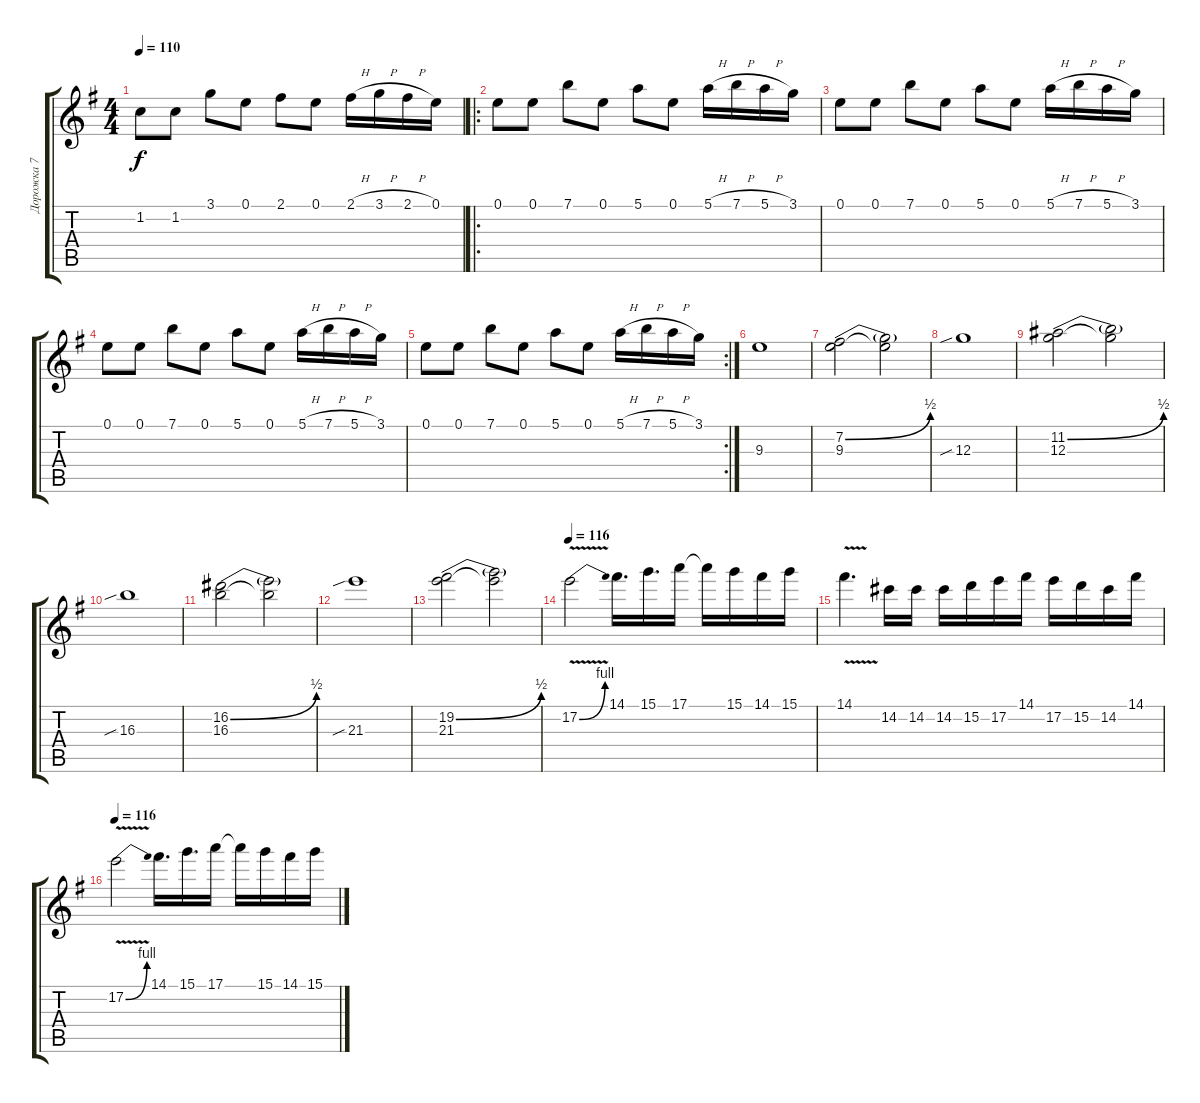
\track ("Дорожка 7" "Дорожка 7") {instrument acousticguitarsteel}
\staff {score tabs}
\tuning (E4 B3 G3 D3 A2 E2) {hide}
\ts (4 4)
\tempo 110
\clef g2
\ks eminor
1.2.8{dy f} 1.2.8 3.1.8 0.1.8 2.1.8 0.1.8 2.1{h}.16 3.1{h}.16 2.1{h}.16 0.1.16 |
\ro
0.1.8 0.1.8 7.1.8 0.1.8 5.1.8 0.1.8 5.1{h}.16 7.1{h}.16 5.1{h}.16 3.1.16 |
0.1.8 0.1.8 7.1.8 0.1.8 5.1.8 0.1.8 5.1{h}.16 7.1{h}.16 5.1{h}.16 3.1.16 |
0.1.8 0.1.8 7.1.8 0.1.8 5.1.8 0.1.8 5.1{h}.16 7.1{h}.16 5.1{h}.16 3.1.16 |
\rc 2
0.1.8 0.1.8 7.1.8 0.1.8 5.1.8 0.1.8 5.1{h}.16 7.1{h}.16 5.1{h}.16 3.1.16 |
9.3.1 |
(7.2{be (bend 0 0 60 2)} 9.3).2 (7.2{t} 9.3{t}).2 |
12.3{sib}.1 |
(11.2{be (bend 0 0 60 2)} 12.3).2 (11.2{t} 12.3{t}).2 |
16.3{sib}.1 |
(16.2{be (bend 0 0 60 2)} 16.3).2 (16.2{t} 16.3{t}).2 |
21.3{sib}.1 |
(19.2{be (bend 0 0 60 2)} 21.3).2 (19.2{t} 21.3{t}).2 |
\tempo 116
17.2{be (bend 0 0 60 4) v}.2 14.1.16{d} 15.1.16{d} 17.1.16 17.1{t}.16 15.1.16 14.1.16 15.1.16 |
14.1{v}.4{d} 14.2.16 14.2.16 14.2.16 15.2.16 17.2.16 14.1.16 17.2.16 15.2.16 14.2.16 14.1.16 |
\tempo 116
17.2{be (bend 0 0 60 4) v}.2 14.1.16{d} 15.1.16{d} 17.1.16 17.1{t}.16 15.1.16 14.1.16 15.1.16
